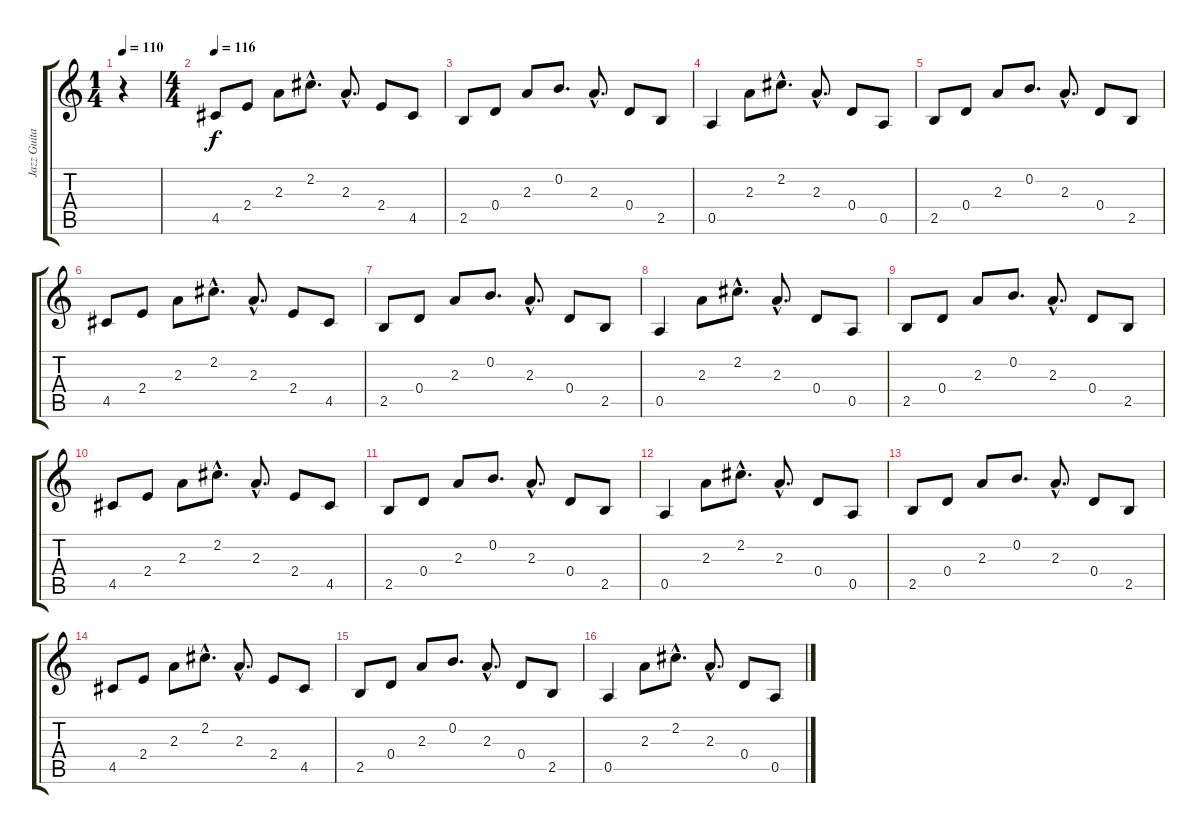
\track ("Jazz Guitar" "Jazz Guita") {instrument acousticguitarsteel}
\staff {score tabs}
\tuning (E4 B3 G3 D3 A2 E2) {hide}
\ts (1 4)
\tempo 110
\clef g2
\ks c
r.4{dy f instrument acousticguitarsteel} |
\ts (4 4)
\tempo 116
4.5.8 2.4.8 2.3.8 2.2{hac}.8{d} 2.3{hac}.8{d} 2.4.8 4.5.8 |
2.5.8 0.4.8 2.3.8 0.2.8{d} 2.3{hac}.8{d} 0.4.8 2.5.8 |
0.5.4 2.3.8 2.2{hac}.8{d} 2.3{hac}.8{d} 0.4.8 0.5.8 |
2.5.8 0.4.8 2.3.8 0.2.8{d} 2.3{hac}.8{d} 0.4.8 2.5.8 |
4.5.8 2.4.8 2.3.8 2.2{hac}.8{d} 2.3{hac}.8{d} 2.4.8 4.5.8 |
2.5.8 0.4.8 2.3.8 0.2.8{d} 2.3{hac}.8{d} 0.4.8 2.5.8 |
0.5.4 2.3.8 2.2{hac}.8{d} 2.3{hac}.8{d} 0.4.8 0.5.8 |
2.5.8 0.4.8 2.3.8 0.2.8{d} 2.3{hac}.8{d} 0.4.8 2.5.8 |
4.5.8 2.4.8 2.3.8 2.2{hac}.8{d} 2.3{hac}.8{d} 2.4.8 4.5.8 |
2.5.8 0.4.8 2.3.8 0.2.8{d} 2.3{hac}.8{d} 0.4.8 2.5.8 |
0.5.4 2.3.8 2.2{hac}.8{d} 2.3{hac}.8{d} 0.4.8 0.5.8 |
2.5.8 0.4.8 2.3.8 0.2.8{d} 2.3{hac}.8{d} 0.4.8 2.5.8 |
4.5.8 2.4.8 2.3.8 2.2{hac}.8{d} 2.3{hac}.8{d} 2.4.8 4.5.8 |
2.5.8 0.4.8 2.3.8 0.2.8{d} 2.3{hac}.8{d} 0.4.8 2.5.8 |
0.5.4 2.3.8 2.2{hac}.8{d} 2.3{hac}.8{d} 0.4.8 0.5.8
